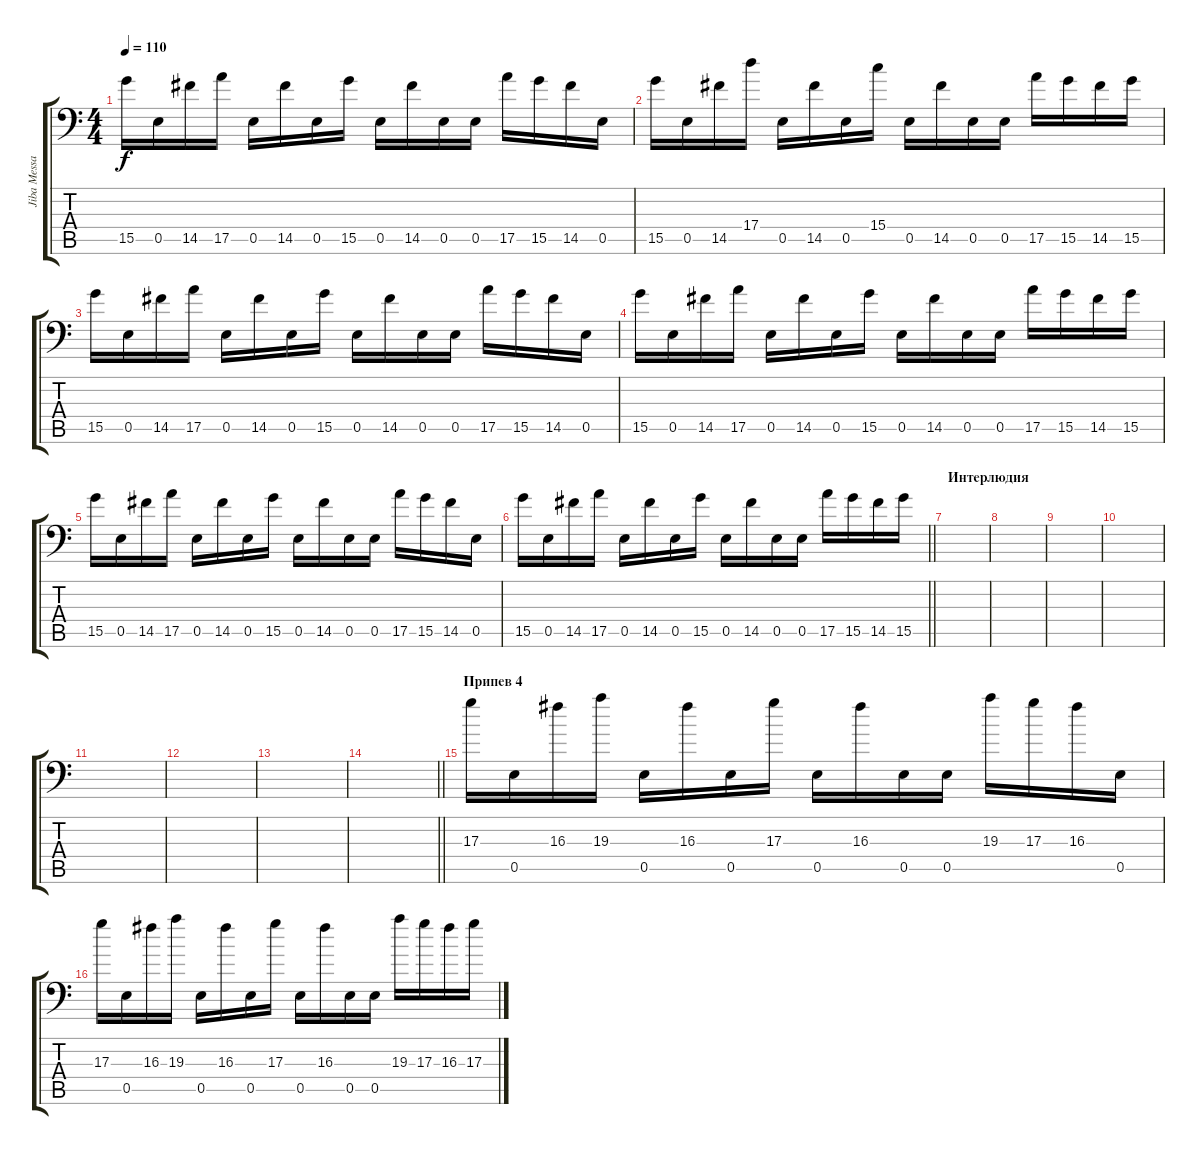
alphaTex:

\track ("Jiba Messa (Dist)" "Jiba Messa") {instrument distortionguitar}
\staff {score tabs}
\tuning (B3 G3 D3 A2 E2 A1) {hide}
\ts (4 4)
\tempo 110
\clef f4
\ks c
15.5.16{dy f} 0.5.16 14.5.16 17.5.16 0.5.16 14.5.16 0.5.16 15.5.16 0.5.16 14.5.16 0.5.16 0.5.16 17.5.16 15.5.16 14.5.16 0.5.16 |
15.5.16 0.5.16 14.5.16 17.4.16 0.5.16 14.5.16 0.5.16 15.4.16 0.5.16 14.5.16 0.5.16 0.5.16 17.5.16 15.5.16 14.5.16 15.5.16 |
15.5.16 0.5.16 14.5.16 17.5.16 0.5.16 14.5.16 0.5.16 15.5.16 0.5.16 14.5.16 0.5.16 0.5.16 17.5.16 15.5.16 14.5.16 0.5.16 |
15.5.16 0.5.16 14.5.16 17.5.16 0.5.16 14.5.16 0.5.16 15.5.16 0.5.16 14.5.16 0.5.16 0.5.16 17.5.16 15.5.16 14.5.16 15.5.16 |
15.5.16 0.5.16 14.5.16 17.5.16 0.5.16 14.5.16 0.5.16 15.5.16 0.5.16 14.5.16 0.5.16 0.5.16 17.5.16 15.5.16 14.5.16 0.5.16 |
\barLineRight lightlight
15.5.16 0.5.16 14.5.16 17.5.16 0.5.16 14.5.16 0.5.16 15.5.16 0.5.16 14.5.16 0.5.16 0.5.16 17.5.16 15.5.16 14.5.16 15.5.16 |
\section ("" "Интерлюдия")
|
|
|
|
|
|
|
\barLineRight lightlight
|
\section ("" "Припев 4")
17.3.16 0.5.16 16.3.16 19.3.16 0.5.16 16.3.16 0.5.16 17.3.16 0.5.16 16.3.16 0.5.16 0.5.16 19.3.16 17.3.16 16.3.16 0.5.16 |
17.3.16 0.5.16 16.3.16 19.3.16 0.5.16 16.3.16 0.5.16 17.3.16 0.5.16 16.3.16 0.5.16 0.5.16 19.3.16 17.3.16 16.3.16 17.3.16
